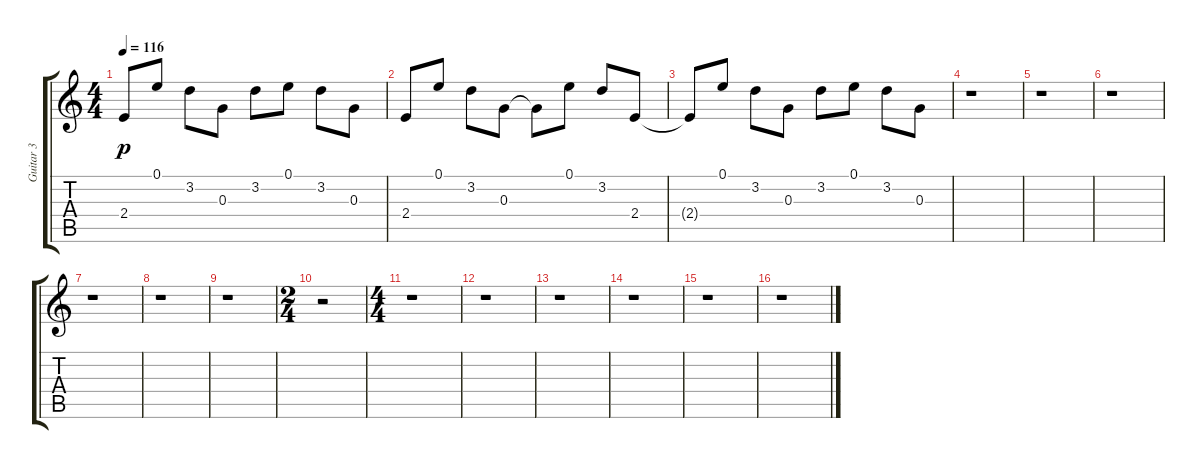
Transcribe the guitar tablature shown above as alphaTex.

\track ("Guitar 3" "Guitar 3") {instrument electricguitarjazz}
\staff {score tabs}
\tuning (E4 B3 G3 D3 A2 E2) {hide}
\ts (4 4)
\tempo 116
\clef g2
\ks c
2.4{t}.8{dy p} 0.1.8 3.2.8 0.3.8 3.2.8 0.1.8 3.2.8 0.3.8 |
2.4.8 0.1.8 3.2.8 0.3.8 0.3{t}.8 0.1.8 3.2.8 2.4.8 |
2.4{t}.8 0.1.8 3.2.8 0.3.8 3.2.8 0.1.8 3.2.8 0.3.8 |
r.1 |
r.1 |
r.1 |
r.1 |
r.1 |
r.1 |
\ts (2 4)
r.2 |
\ts (4 4)
r.1 |
r.1 |
r.1 |
r.1 |
r.1 |
r.1
